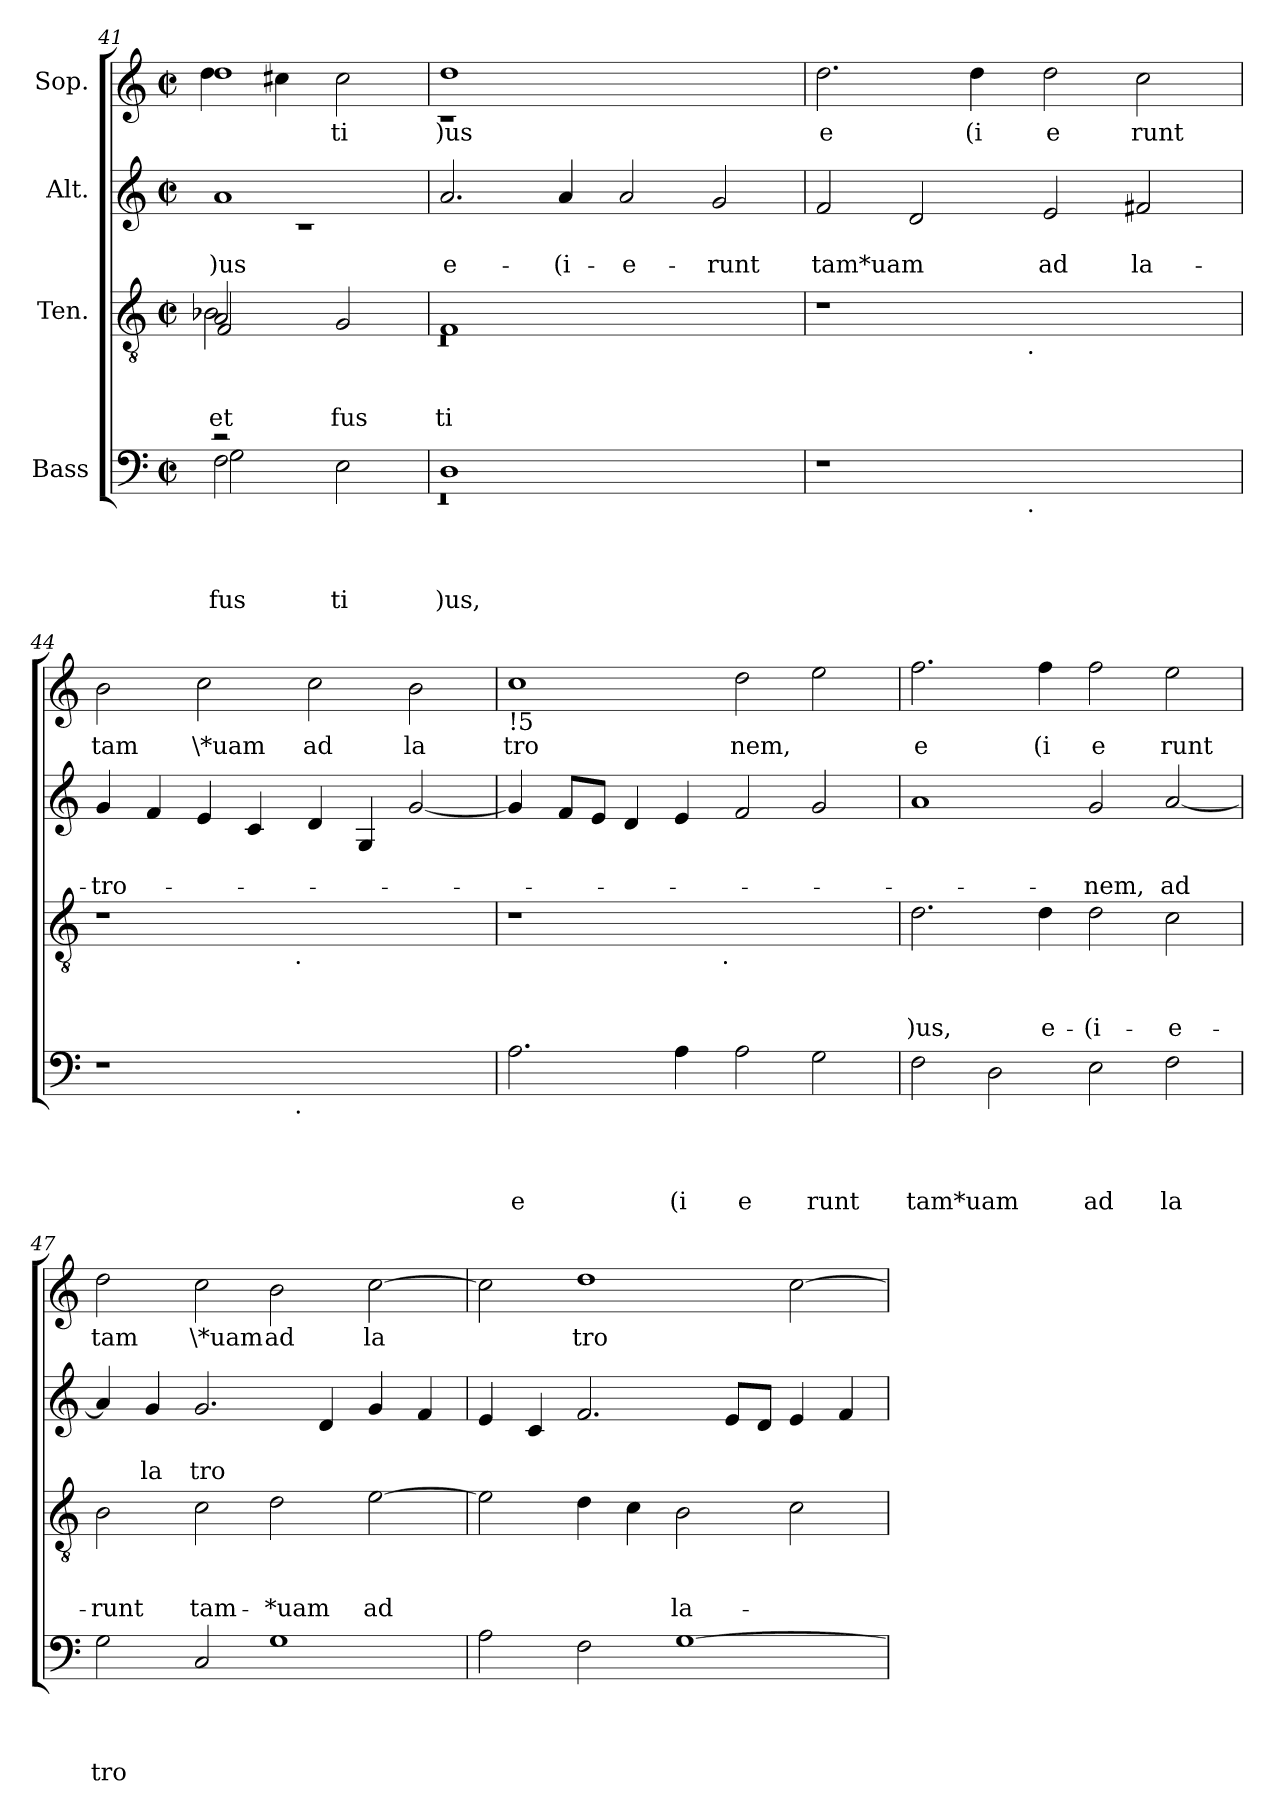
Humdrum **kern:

**kern	**text	**text	**text	**text	**kern	**text	**text	**text	**kern	**text	**text	**kern	**text
*part4	*part4	*part4	*part4	*part4	*part3	*part3	*part3	*part3	*part2	*part2	*part2	*part1	*part1
*staff4	*staff4	*staff4	*staff4	*staff4	*staff3	*staff3	*staff3	*staff3	*staff2	*staff2	*staff2	*staff1	*staff1
*I"Bass	*	*	*	*	*I"Ten.	*	*	*	*I"Alt.	*	*	*I"Sop.	*
*clefF4	*	*	*	*	*clefGv2	*	*	*	*clefG2	*	*	*clefG2	*
*k[]	*	*	*	*	*k[]	*	*	*	*k[]	*	*	*k[]	*
*C:	*	*	*	*	*C:	*	*	*	*C:	*	*	*C:	*
*M2/2	*	*	*	*	*M2/2	*	*	*	*M2/2	*	*	*M2/2	*
*met(c|)	*	*	*	*	*met(c|)	*	*	*	*met(c|)	*	*	*met(c|)	*
=41	=41	=41	=41	=41	=41	=41	=41	=41	=41	=41	=41	=41	=41
*^	*	*	*	*	*	*	*	*	*	*	*	*	*
!	!	!	!	!	!LO:LY:b	!	!	!	!	!	!	!	!	!
*	*^	*	*	*	*	*	*	*	*	*	*	*	*	*
!	!	!	!	!	!	!LO:LY:b	!	!	!	!LO:LY:b	!	!	!	!	!
*	*	*	*	*	*	*	*^	*	*	*	*	*	*	*	*
!	!	!	!	!	!	!	!	!	!	!	!LO:LY:b	!	!	!	!	!
*	*	*	*	*	*	*	*	*^	*	*	*	*	*	*	*	*
!	!	!	!	!	!	!	!	!	!	!	!	!LO:LY:b	!	!	!LO:LY:b	!	!
*	*	*	*	*	*	*	*	*	*	*	*	*	*^	*	*	*^	*
2rc	2F\	2G\	.	.	.	fus	2A/	2F/	2B-X\	.	.	et	1a	1rc	.	-)us	1dd	4dd\	.
.	.	.	.	.	.	.	.	.	.	.	.	.	.	.	.	.	.	4cc#X\	.
!	!	!	!	!	!	!LO:LY:b	!	!	!	!	!	!LO:LY:b	!	!	!	!	!	!	!LO:LY:b
2ryy	2ryy	2E\	.	.	.	ti	2ryy	2ryy	2G/	.	.	fus	.	.	.	.	.	2cc#\	ti
*	*	*	*	*	*	*	*	*	*	*	*	*	*v	*v	*	*	*	*	*
=42	=42	=42	=42	=42	=42	=42	=42	=42	=42	=42	=42	=42	=42	=42	=42	=42	=42	=42
!	!LO:N:vis=1	!	!	!	!	!LO:LY:b	!	!LO:N:vis=1	!	!	!	!LO:LY:b	!	!	!LO:LY:b	!	!LO:N:vis=1	!LO:LY:b
*	*v	*v	*	*	*	*	*	*	*	*	*	*	*	*	*	*	*	*
*	*	*	*	*	*	*	*v	*v	*	*	*	*	*	*	*	*	*
1D	0rEE	.	.	.	)us,	1F	0rC	.	.	ti	2.a/	.	e-	1dd	0rc	)us
!	!	!	!	!	!	!	!	!	!	!	!	!	!LO:LY:b	!	!	!
.	.	.	.	.	.	.	.	.	.	.	4a/	.	-(i-	.	.	.
!	!	!	!	!	!	!	!	!	!	!	!	!	!LO:LY:b	!	!	!
1ryy	.	.	.	.	.	1ryy	.	.	.	.	2a/	.	-e-	1ryy	.	.
!	!	!	!	!	!	!	!	!	!	!	!	!	!LO:LY:b	!	!	!
.	.	.	.	.	.	.	.	.	.	.	2g/	.	-runt	.	.	.
*	*	*	*	*	*	*	*	*	*	*	*	*	*	*v	*v	*
=43	=43	=43	=43	=43	=43	=43	=43	=43	=43	=43	=43	=43	=43	=43	=43
!	!	!	!	!	!	!	!	!	!	!	!	!	!LO:LY:b	!	!LO:LY:b
1r	2ryy	.	.	.	.	1r	2ryy	.	.	.	2f/	.	tam*uam	2.dd\	e
.	4...ryy	.	.	.	.	.	4...ryy	.	.	.	2d/	.	.	.	.
!	!	!	!	!	!	!	!	!	!	!	!	!	!	!	!LO:LY:b
.	.	.	.	.	.	.	.	.	.	.	.	.	.	4dd\	(i
!	!	!	!	!	!	!	!LO:TX:b:t=.	!	!	!	!	!	!	!	!
!	!LO:TX:b:t=.	!	!	!	!	!	!	!	!	!	!	!	!	!	!
.	1ryy	.	.	.	.	.	1ryy	.	.	.	.	.	.	.	.
!	!	!	!	!	!	!	!	!	!	!	!	!	!LO:LY:b	!	!LO:LY:b
1ryy	.	.	.	.	.	1ryy	.	.	.	.	2e/	.	ad	2dd\	e
!	!	!	!	!	!	!	!	!	!	!	!	!	!LO:LY:b	!	!LO:LY:b
.	.	.	.	.	.	.	.	.	.	.	2f#X/	.	la-	2cc\	runt
.	32ryy	.	.	.	.	.	32ryy	.	.	.	.	.	.	.	.
=44	=44	=44	=44	=44	=44	=44	=44	=44	=44	=44	=44	=44	=44	=44	=44
!	!	!	!	!	!	!	!	!	!	!	!	!	!LO:LY:b	!	!LO:LY:b
1r	2ryy	.	.	.	.	1r	2ryy	.	.	.	4g/	.	-tro-	2b\	tam
.	.	.	.	.	.	.	.	.	.	.	4f/	.	.	.	.
!	!	!	!	!	!	!	!	!	!	!	!	!	!	!	!LO:LY:b
.	4...ryy	.	.	.	.	.	4...ryy	.	.	.	4e/	.	.	2cc\	\*uam
.	.	.	.	.	.	.	.	.	.	.	4c/	.	.	.	.
!	!	!	!	!	!	!	!LO:TX:b:t=.	!	!	!	!	!	!	!	!
!	!LO:TX:b:t=.	!	!	!	!	!	!	!	!	!	!	!	!	!	!
.	1ryy	.	.	.	.	.	1ryy	.	.	.	.	.	.	.	.
!	!	!	!	!	!	!	!	!	!	!	!	!	!	!	!LO:LY:b
1ryy	.	.	.	.	.	1ryy	.	.	.	.	4d/	.	.	2cc\	ad
.	.	.	.	.	.	.	.	.	.	.	4G/	.	.	.	.
!	!	!	!	!	!	!	!	!	!	!	!	!	!	!	!LO:LY:b
.	.	.	.	.	.	.	.	.	.	.	[<2g/	.	.	2b\	la
.	32ryy	.	.	.	.	.	32ryy	.	.	.	.	.	.	.	.
!!LO:LB:g=z
=45	=45	=45	=45	=45	=45	=45	=45	=45	=45	=45	=45	=45	=45	=45	=45
!	!	!	!	!	!	!	!	!	!	!	!	!	!	!LO:TX:b:t=!5	!
!	!	!	!	!	!LO:LY:b	!	!	!	!	!	!	!	!	!	!LO:LY:b
*v	*v	*	*	*	*	*	*	*	*	*	*	*	*	*	*
2.A\	.	.	.	e	1r	2ryy	.	.	.	4g/]	.	.	1cc	tro
.	.	.	.	.	.	.	.	.	.	8f/L	.	.	.	.
.	.	.	.	.	.	.	.	.	.	8e/J	.	.	.	.
.	.	.	.	.	.	4...ryy	.	.	.	4d/	.	.	.	.
!	!	!	!	!LO:LY:b	!	!	!	!	!	!	!	!	!	!
4A\	.	.	.	(i	.	.	.	.	.	4e/	.	.	.	.
!	!	!	!	!	!	!LO:TX:b:t=.	!	!	!	!	!	!	!	!
.	.	.	.	.	.	1ryy	.	.	.	.	.	.	.	.
!	!	!	!	!LO:LY:b	!	!	!	!	!	!	!	!	!	!LO:LY:b
2A\	.	.	.	e	1ryy	.	.	.	.	2f/	.	.	2dd\	nem,
!	!	!	!	!LO:LY:b	!	!	!	!	!	!	!	!	!	!
2G\	.	.	.	runt	.	.	.	.	.	2g/	.	.	2ee\	.
.	.	.	.	.	.	32ryy	.	.	.	.	.	.	.	.
=46	=46	=46	=46	=46	=46	=46	=46	=46	=46	=46	=46	=46	=46	=46
!	!	!	!	!LO:LY:b	!	!	!	!	!LO:LY:b	!	!	!	!	!LO:LY:b
*	*	*	*	*	*v	*v	*	*	*	*	*	*	*	*
2F\	.	.	.	tam*uam	2.d\	.	.	)us,	1a	.	.	2.ff\	e
2D\	.	.	.	.	.	.	.	.	.	.	.	.	.
!	!	!	!	!	!	!	!	!LO:LY:b	!	!	!	!	!LO:LY:b
.	.	.	.	.	4d\	.	.	e-	.	.	.	4ff\	(i
!	!	!	!	!LO:LY:b	!	!	!	!LO:LY:b	!	!	!LO:LY:b	!	!LO:LY:b
2E\	.	.	.	ad	2d\	.	.	-(i-	2g/	.	-nem,	2ff\	e
!	!	!	!	!LO:LY:b	!	!	!	!LO:LY:b	!	!	!LO:LY:b	!	!LO:LY:b
2F\	.	.	.	la	2c\	.	.	-e-	[<2a/	.	ad	2ee\	runt
=47	=47	=47	=47	=47	=47	=47	=47	=47	=47	=47	=47	=47	=47
!	!	!	!	!LO:LY:b	!	!	!	!LO:LY:b	!	!	!	!	!LO:LY:b
2G\	.	.	.	tro	2B\	.	.	-runt	4a/]	.	.	2dd\	tam
!	!	!	!	!	!	!	!	!	!	!	!LO:LY:b	!	!
.	.	.	.	.	.	.	.	.	4g/	.	la	.	.
!	!	!	!	!	!	!	!	!LO:LY:b	!	!	!LO:LY:b	!	!LO:LY:b
2C/	.	.	.	.	2c\	.	.	tam-	2.g/	.	tro	2cc\	\*uam
!	!	!	!	!	!	!	!	!LO:LY:b	!	!	!	!	!LO:LY:b
1G	.	.	.	.	2d\	.	.	-*uam	.	.	.	2b\	ad
.	.	.	.	.	.	.	.	.	4d/	.	.	.	.
!	!	!	!	!	!	!	!	!LO:LY:b	!	!	!	!	!LO:LY:b
.	.	.	.	.	[>2e\	.	.	ad	4g/	.	.	[>2cc\	la
.	.	.	.	.	.	.	.	.	4f/	.	.	.	.
=48	=48	=48	=48	=48	=48	=48	=48	=48	=48	=48	=48	=48	=48
2A\	.	.	.	.	2e\]	.	.	.	4e/	.	.	2cc\]	.
.	.	.	.	.	.	.	.	.	4c/	.	.	.	.
!	!	!	!	!	!	!	!	!	!	!	!	!	!LO:LY:b
2F\	.	.	.	.	4d\	.	.	.	2.f/	.	.	1dd	tro
.	.	.	.	.	4c\	.	.	.	.	.	.	.	.
!	!	!	!	!	!	!	!	!LO:LY:b	!	!	!	!	!
[>1G	.	.	.	.	2B\	.	.	la-	.	.	.	.	.
.	.	.	.	.	.	.	.	.	8e/L	.	.	.	.
.	.	.	.	.	.	.	.	.	8d/J	.	.	.	.
.	.	.	.	.	2c\	.	.	.	4e/	.	.	[>2cc\	.
.	.	.	.	.	.	.	.	.	4f/	.	.	.	.
=	=	=	=	=	=	=	=	=	=	=	=	=	=
*-	*-	*-	*-	*-	*-	*-	*-	*-	*-	*-	*-	*-	*-
